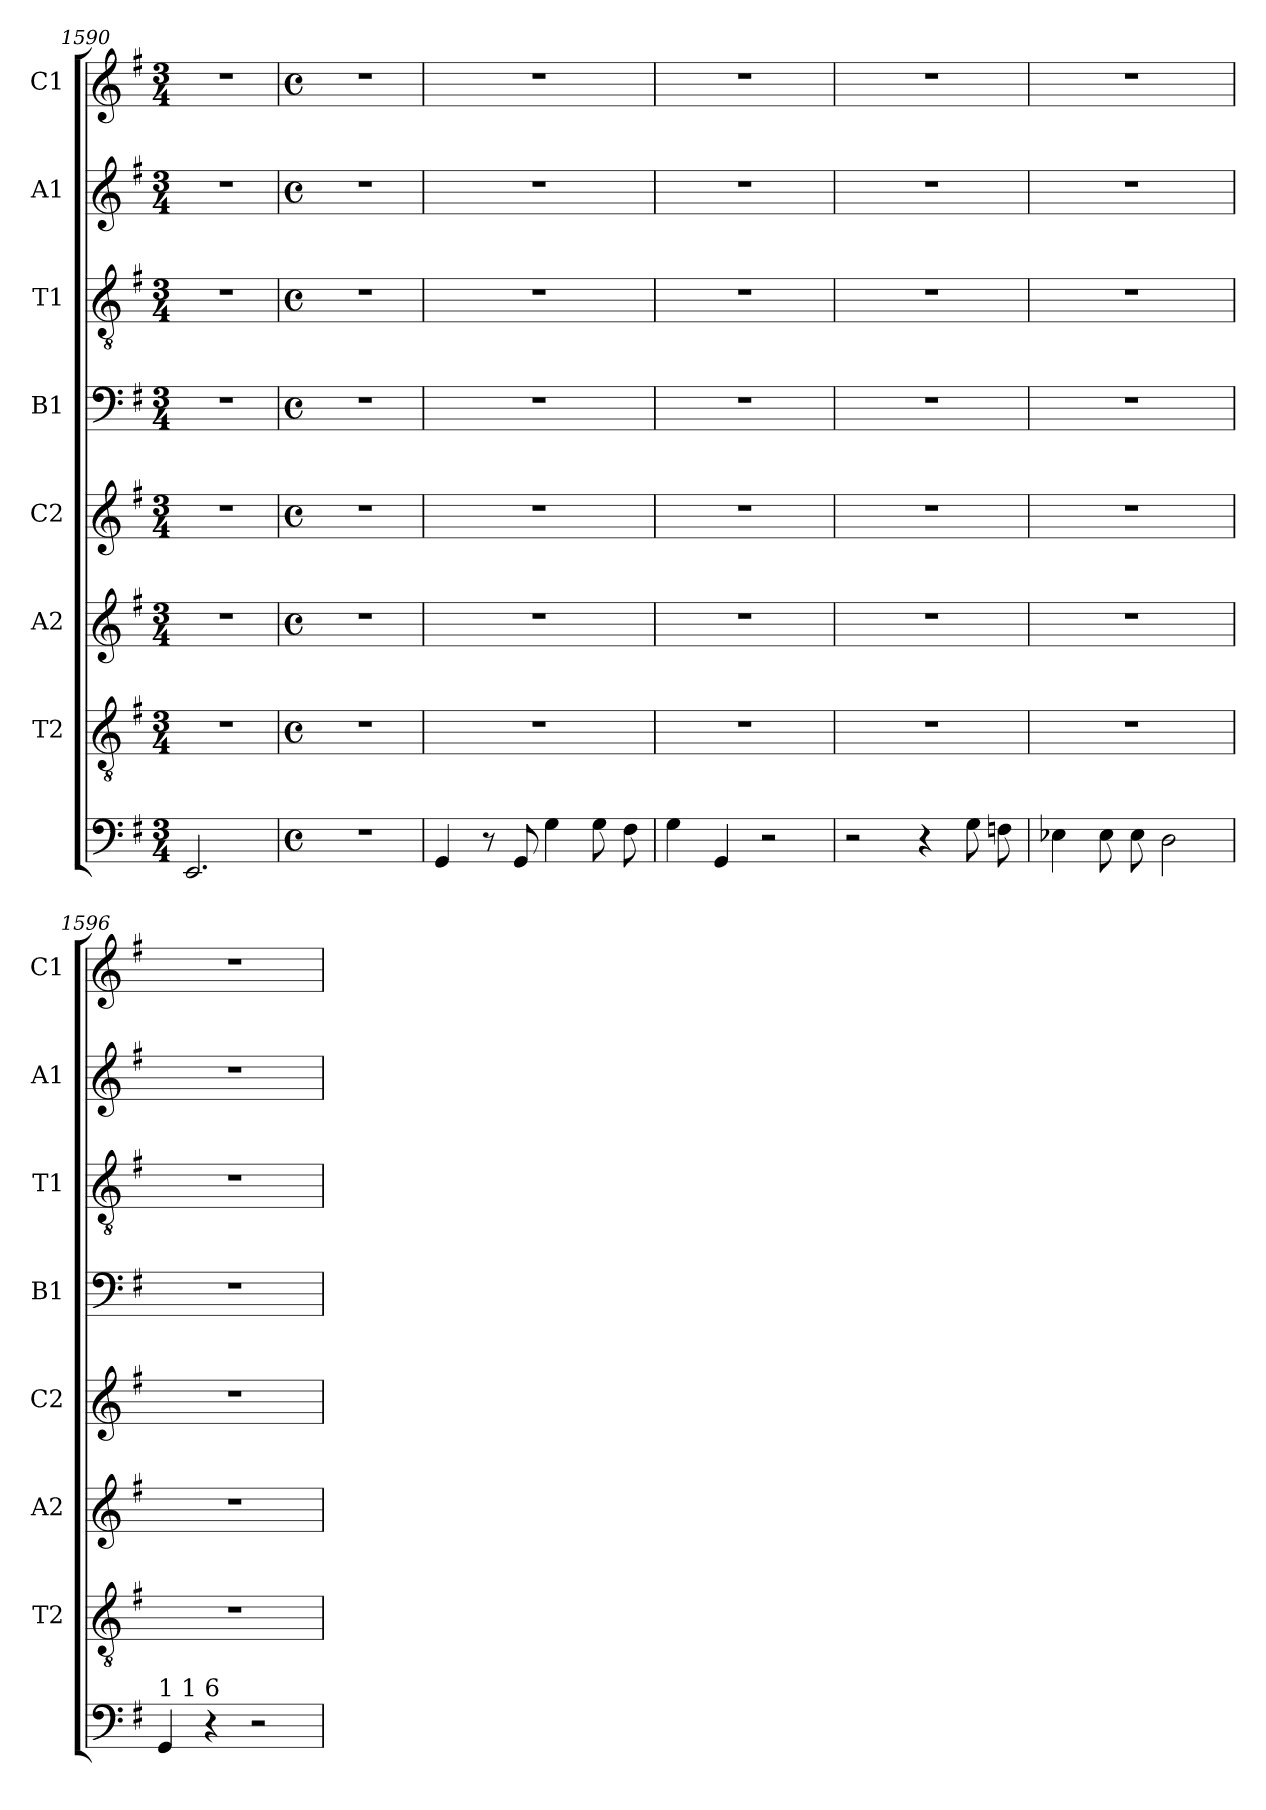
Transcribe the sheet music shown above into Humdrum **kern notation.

**kern	**kern	**kern	**kern	**kern	**kern	**kern	**kern
*part8	*part7	*part6	*part5	*part4	*part3	*part2	*part1
*staff8	*staff7	*staff6	*staff5	*staff4	*staff3	*staff2	*staff1
*	*I"T2	*I"A2	*I"C2	*I"B1	*I"T1	*I"A1	*I"C1
*	*I'T2	*I'A2	*I'C2	*I'B1	*I'T1	*I'A1	*I'C1
*clefF4	*clefGv2	*clefG2	*clefG2	*clefF4	*clefGv2	*clefG2	*clefG2
*k[f#]	*k[f#]	*k[f#]	*k[f#]	*k[f#]	*k[f#]	*k[f#]	*k[f#]
*G:	*G:	*G:	*G:	*G:	*G:	*G:	*G:
*M3/4	*M3/4	*M3/4	*M3/4	*M3/4	*M3/4	*M3/4	*M3/4
=1590	=1590	=1590	=1590	=1590	=1590	=1590	=1590
2.EE/	2.r	2.r	2.r	2.r	2.r	2.r	2.r
!!LO:PB:g=z
=1591	=1591	=1591	=1591	=1591	=1591	=1591	=1591
*M4/4	*M4/4	*M4/4	*M4/4	*M4/4	*M4/4	*M4/4	*M4/4
*met(c)	*met(c)	*met(c)	*met(c)	*met(c)	*met(c)	*met(c)	*met(c)
1r	1r	1r	1r	1r	1r	1r	1r
=1592	=1592	=1592	=1592	=1592	=1592	=1592	=1592
4GG/	1r	1r	1r	1r	1r	1r	1r
8r	.	.	.	.	.	.	.
8GG/	.	.	.	.	.	.	.
4G\	.	.	.	.	.	.	.
8G\	.	.	.	.	.	.	.
8F#\	.	.	.	.	.	.	.
=1593	=1593	=1593	=1593	=1593	=1593	=1593	=1593
4G\	1r	1r	1r	1r	1r	1r	1r
4GG/	.	.	.	.	.	.	.
2r	.	.	.	.	.	.	.
=1594	=1594	=1594	=1594	=1594	=1594	=1594	=1594
2r	1r	1r	1r	1r	1r	1r	1r
4r	.	.	.	.	.	.	.
8G\	.	.	.	.	.	.	.
8Fn\	.	.	.	.	.	.	.
=1595	=1595	=1595	=1595	=1595	=1595	=1595	=1595
4E-X\	1r	1r	1r	1r	1r	1r	1r
8E-\	.	.	.	.	.	.	.
8E-\	.	.	.	.	.	.	.
2D\	.	.	.	.	.	.	.
!!LO:LB:g=z
=1596	=1596	=1596	=1596	=1596	=1596	=1596	=1596
!LO:TX:a:t=1 1 6	!	!	!	!	!	!	!
4GG/	1r	1r	1r	1r	1r	1r	1r
4r	.	.	.	.	.	.	.
2r	.	.	.	.	.	.	.
=	=	=	=	=	=	=	=
*-	*-	*-	*-	*-	*-	*-	*-
